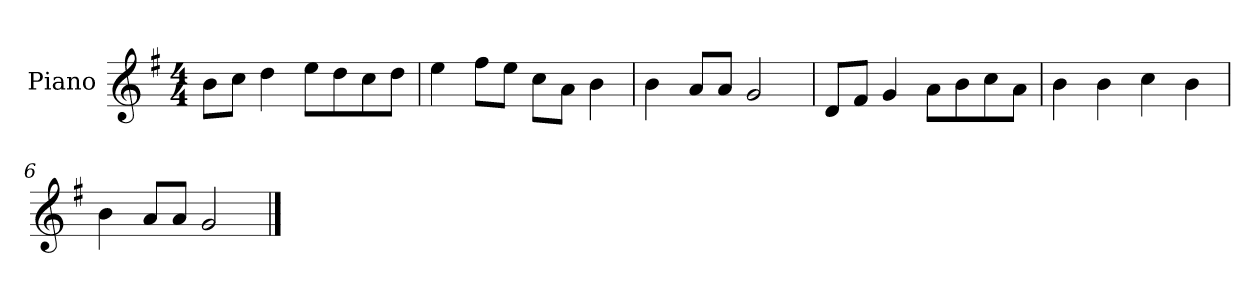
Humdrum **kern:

**kern
*part1
*staff1
*I"Piano
*I'P-no
*clefG2
*k[f#]
*M4/4
*MM90
=1
8b\L
8cc\J
4dd\
8ee\L
8dd\
8cc\
8dd\J
=2
4ee\
8ff#\L
8ee\J
8cc\L
8a\J
4b\
=3
4b\
8a/L
8a/J
2g/
=4
8d/L
8f#/J
4g/
8a\L
8b\
8cc\
8a\J
=5
4b\
4b\
4cc\
4b\
=6
4b\
8a/L
8a/J
2g/
==
*-
